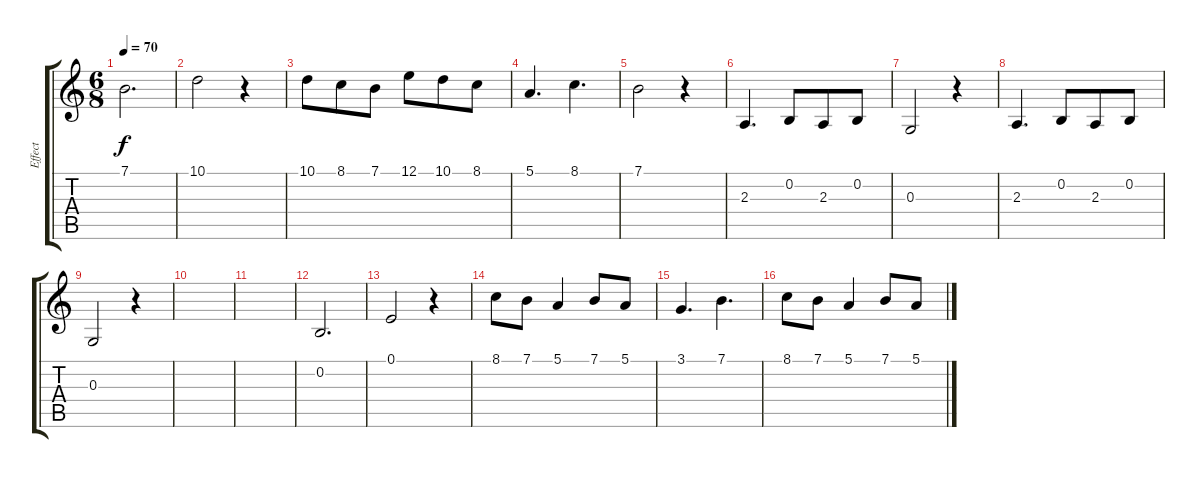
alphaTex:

\track ("Effect" "Effect") {instrument synthstrings2}
\staff {score tabs}
\tuning (E4 B3 G3 D3 A2 E2) {hide}
\ts (6 8)
\tempo 70
\clef g2
\ks c
7.1.2{d dy f} |
10.1.2 r.4 |
10.1.8 8.1.8 7.1.8 12.1.8 10.1.8 8.1.8 |
5.1.4{d} 8.1.4{d} |
7.1.2 r.4 |
2.3.4{d volume 14} 0.2.8 2.3.8 0.2.8 |
0.3.2 r.4 |
2.3.4{d} 0.2.8 2.3.8 0.2.8 |
0.3.2 r.4 |
|
|
0.2.2{d} |
0.1.2 r.4{volume 5} |
8.1.8{volume 11} 7.1.8 5.1.4 7.1.8 5.1.8 |
3.1.4{d} 7.1.4{d} |
8.1.8 7.1.8 5.1.4 7.1.8 5.1.8
